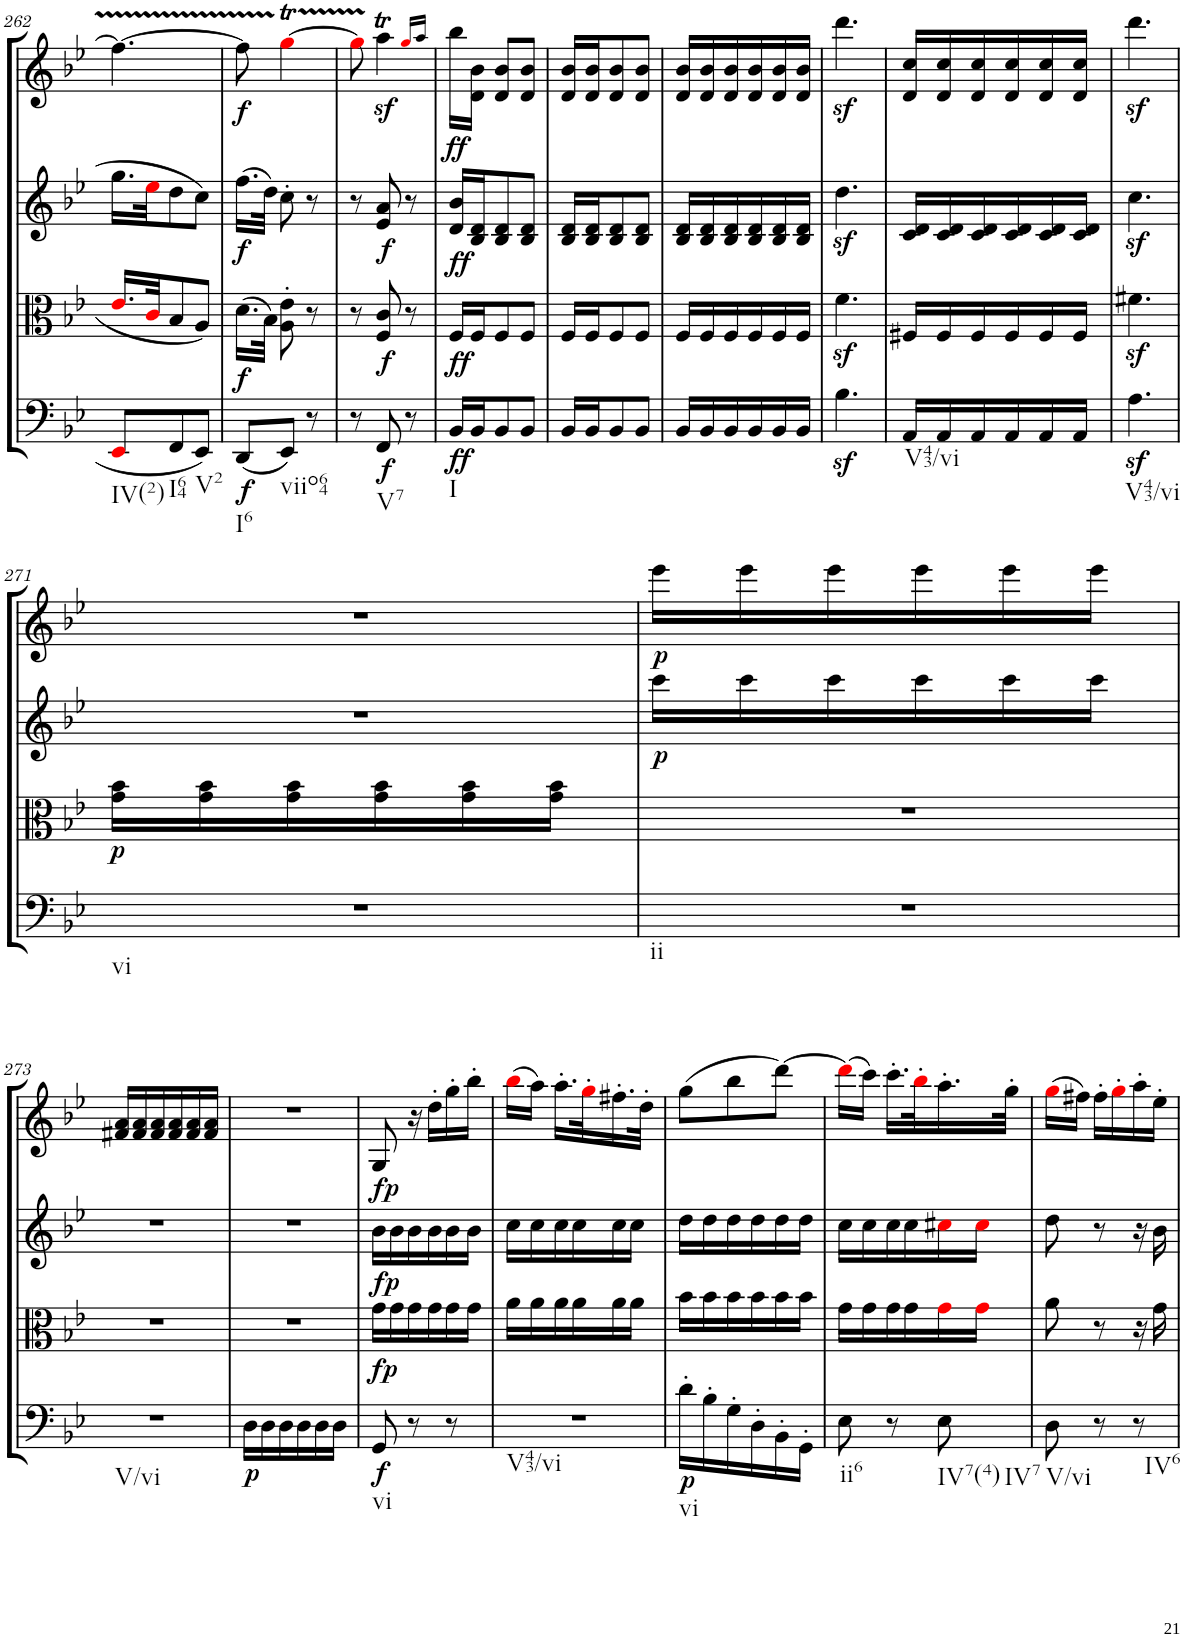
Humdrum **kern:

**kern	**dynam	**kern	**dynam	**kern	**dynam	**kern	**dynam
*part4	*part4	*part3	*part3	*part2	*part2	*part1	*part1
*staff4	*staff4	*staff3	*staff3	*staff2	*staff2	*staff1	*staff1
*I"Cello	*	*I"Viola	*	*I"2nd Violin	*	*I"1st Violin	*
*	*	*I'Vla	*	*I'Vln	*	*I'Vln	*
!!LO:PB:g=z
*clefC4	*	*clefC3	*	*clefG2	*	*clefG2	*
*k[b-e-]	*	*k[b-e-]	*	*k[b-e-]	*	*k[b-e-]	*
*B-:	*	*B-:	*	*B-:	*	*B-:	*
*M3/8	*	*M3/8	*	*M3/8	*	*M3/8	*
=262	=262	=262	=262	=262	=262	=262	=262
!LO:TX:b:t=IV(2)	!	!	!	!	!	!	!
8EE-i/L	.	16.e-i/LL	.	16.gg\LL	.	4.ff\_	.
.	.	32ci/JK	.	32ee-i\JK	.	.	.
!LO:TX:b:t=I64	!	!	!	!	!	!	!
8FF/	.	8B-/	.	8dd\	.	.	.
!LO:TX:b:t=V2	!	!	!	!	!	!	!
8EE-/J	.	8A/J	.	8cc\J	.	.	.
=263	=263	=263	=263	=263	=263	=263	=263
!LO:TX:b:t=I6	!	!	!	!	!	!	!
!	!LO:DY:b	!	!LO:DY:b	!	!LO:DY:b	!	!LO:DY:b
(8DD/L	f	(16.d\LL	f	(16.ff\LL	f	8ff\]	f
.	.	32B-\JJk)	.	32dd\JJk)	.	.	.
!LO:TX:b:t=viio64	!	!	!	!	!	!	!
8EE-/J)	.	8A\' 8e-\'	.	8cc'\	.	[4ggTi\	.
8r	.	8r	.	8r	.	.	.
=264	=264	=264	=264	=264	=264	=264	=264
8r	.	8r	.	8r	.	8ggTTTi\]	.
!LO:TX:b:t=V7	!	!	!	!	!	!	!
!	!LO:DY:b	!	!LO:DY:b	!	!LO:DY:b	!	!
8FF/	f	8F/ 8c/	f	8e-/ 8a/	f	4aaz<t\	.
8r	.	8r	.	8r	.	.	.
.	.	.	.	.	.	16qggi/LL	.
.	.	.	.	.	.	16qaa/JJ	.
=265	=265	=265	=265	=265	=265	=265	=265
!LO:TX:b:t=I	!	!	!	!	!	!	!
!	!LO:DY:b	!	!LO:DY:b	!	!LO:DY:b	!	!LO:DY:b
16BB-/LL	ff	16F/LL	ff	16d/ 16b-/LL	ff	16bb-\LL	ff
16BB-/J	.	16F/J	.	16B-/ 16d/J	.	16d\ 16b-\JJ	.
8BB-/	.	8F/	.	8B-/ 8d/	.	8d/ 8b-/L	.
8BB-/J	.	8F/J	.	8B-/ 8d/J	.	8d/ 8b-/J	.
=266	=266	=266	=266	=266	=266	=266	=266
16BB-/LL	.	16F/LL	.	16B-/ 16d/LL	.	16d/ 16b-/LL	.
16BB-/J	.	16F/J	.	16B-/ 16d/J	.	16d/ 16b-/J	.
8BB-/	.	8F/	.	8B-/ 8d/	.	8d/ 8b-/	.
8BB-/J	.	8F/J	.	8B-/ 8d/J	.	8d/ 8b-/J	.
=267	=267	=267	=267	=267	=267	=267	=267
16BB-/LL	.	16F/LL	.	16B-/ 16d/LL	.	16d/ 16b-/LL	.
16BB-/	.	16F/	.	16B-/ 16d/	.	16d/ 16b-/	.
16BB-/	.	16F/	.	16B-/ 16d/	.	16d/ 16b-/	.
16BB-/	.	16F/	.	16B-/ 16d/	.	16d/ 16b-/	.
16BB-/	.	16F/	.	16B-/ 16d/	.	16d/ 16b-/	.
16BB-/JJ	.	16F/JJ	.	16B-/ 16d/JJ	.	16d/ 16b-/JJ	.
=268	=268	=268	=268	=268	=268	=268	=268
4.B-z<\	.	4.fz<\	.	4.ddz<\	.	4.dddz<\	.
=269	=269	=269	=269	=269	=269	=269	=269
!LO:TX:b:t=V43/vi	!	!	!	!	!	!	!
16AA/LL	.	16F#X/LL	.	16c/ 16d/LL	.	16d/ 16cc/LL	.
16AA/	.	16F#/	.	16c/ 16d/	.	16d/ 16cc/	.
16AA/	.	16F#/	.	16c/ 16d/	.	16d/ 16cc/	.
16AA/	.	16F#/	.	16c/ 16d/	.	16d/ 16cc/	.
16AA/	.	16F#/	.	16c/ 16d/	.	16d/ 16cc/	.
16AA/JJ	.	16F#/JJ	.	16c/ 16d/JJ	.	16d/ 16cc/JJ	.
=270	=270	=270	=270	=270	=270	=270	=270
!LO:TX:b:t=V43/vi	!	!	!	!	!	!	!
4.Az<\	.	4.f#Xz<\	.	4.ccz<\	.	4.dddz<\	.
!!LO:LB:g=z
=271	=271	=271	=271	=271	=271	=271	=271
!LO:TX:b:t=vi	!	!	!	!	!	!	!
!	!	!	!LO:DY:b	!	!	!	!
4.r	.	16g\ 16b-\LL	p	4.r	.	4.r	.
.	.	16g\ 16b-\	.	.	.	.	.
.	.	16g\ 16b-\	.	.	.	.	.
.	.	16g\ 16b-\	.	.	.	.	.
.	.	16g\ 16b-\	.	.	.	.	.
.	.	16g\ 16b-\JJ	.	.	.	.	.
=272	=272	=272	=272	=272	=272	=272	=272
!LO:TX:b:t=ii	!	!	!	!	!	!	!
!	!	!	!	!	!LO:DY:b	!	!LO:DY:b
4.r	.	4.r	.	16ccc\LL	p	16eee-\LL	p
.	.	.	.	16ccc\	.	16eee-\	.
.	.	.	.	16ccc\	.	16eee-\	.
.	.	.	.	16ccc\	.	16eee-\	.
.	.	.	.	16ccc\	.	16eee-\	.
.	.	.	.	16ccc\JJ	.	16eee-\JJ	.
!!LO:LB:g=z
=273	=273	=273	=273	=273	=273	=273	=273
!LO:TX:b:t=V/vi	!	!	!	!	!	!	!
4.r	.	4.r	.	4.r	.	16f#X/ 16a/LL	.
.	.	.	.	.	.	16f#/ 16a/	.
.	.	.	.	.	.	16f#/ 16a/	.
.	.	.	.	.	.	16f#/ 16a/	.
.	.	.	.	.	.	16f#/ 16a/	.
.	.	.	.	.	.	16f#/ 16a/JJ	.
=274	=274	=274	=274	=274	=274	=274	=274
!	!LO:DY:b	!	!	!	!	!	!
16D\LL	p	4.r	.	4.r	.	4.r	.
16D\	.	.	.	.	.	.	.
16D\	.	.	.	.	.	.	.
16D\	.	.	.	.	.	.	.
16D\	.	.	.	.	.	.	.
16D\JJ	.	.	.	.	.	.	.
=275	=275	=275	=275	=275	=275	=275	=275
!LO:TX:b:t=vi	!	!	!	!	!	!	!
!	!LO:DY:b	!	!LO:DY:b	!	!	!	!
!	!	!	!LO:DY:n=1:a	!	!LO:DY:a	!	!
8GG/	f	16g\LL	fp fp	16b-\LL	fp	8G/	.
.	.	16g\	.	16b-\	.	.	.
8r	.	16g\	.	16b-\	.	16r	.
.	.	16g\	.	16b-\	.	16dd'\LL	.
8r	.	16g\	.	16b-\	.	16gg'\	.
.	.	16g\JJ	.	16b-\JJ	.	16bb-'\JJ	.
=276	=276	=276	=276	=276	=276	=276	=276
!LO:TX:b:t=V43/vi	!	!	!	!	!	!	!
4.r	.	16a\LL	.	16cc\LL	.	(16bb-i\LL	.
.	.	16a\	.	16cc\	.	16aa\JJ)	.
.	.	16a\	.	16cc\	.	16.aa'\LL	.
.	.	16a\	.	16cc\	.	.	.
.	.	.	.	.	.	32gg'i\K	.
.	.	16a\	.	16cc\	.	16.ff#X'\	.
.	.	16a\JJ	.	16cc\JJ	.	.	.
.	.	.	.	.	.	32dd'\JJk	.
=277	=277	=277	=277	=277	=277	=277	=277
!LO:TX:b:t=vi	!	!	!	!	!	!	!
!	!LO:DY:b	!	!	!	!	!	!
16d'\LL	p	16b-\LL	.	16dd\LL	.	(8gg\L	.
16B-'\	.	16b-\	.	16dd\	.	.	.
16G'\	.	16b-\	.	16dd\	.	8bb-\	.
16D'\	.	16b-\	.	16dd\	.	.	.
16BB-'\	.	16b-\	.	16dd\	.	[8ddd\J)	.
16GG'\JJ	.	16b-\JJ	.	16dd\JJ	.	.	.
=278	=278	=278	=278	=278	=278	=278	=278
!LO:TX:b:t=ii6	!	!	!	!	!	!	!
8E-\	.	16g\LL	.	16cc\LL	.	(16dddi\LL]	.
.	.	16g\	.	16cc\	.	16ccc\JJ)	.
8r	.	16g\	.	16cc\	.	16.ccc'\LL	.
.	.	16g\	.	16cc\	.	.	.
.	.	.	.	.	.	32bb-'i\K	.
!LO:TX:b:t=IV7(4)	!	!	!	!	!	!	!
!LO:TX:b:t=IV7	!	!	!	!	!	!	!
8E-\	.	16gi\	.	16cc#Xi\	.	16.aa'\	.
.	.	16gi\JJ	.	16cc#i\JJ	.	.	.
.	.	.	.	.	.	32gg'\JJk	.
=279	=279	=279	=279	=279	=279	=279	=279
!LO:TX:b:t=V/vi	!	!	!	!	!	!	!
8D\	.	8a\	.	8dd\	.	(16ggi\LL	.
.	.	.	.	.	.	16ff#X\JJ)	.
8r	.	8r	.	8r	.	16ff#'\LL	.
.	.	.	.	.	.	16gg'i\	.
!LO:TX:b:t=IV6	!	!	!	!	!	!	!
8r	.	16r	.	16r	.	16aa'\	.
.	.	16g\	.	16b-\	.	16ee-'\JJ	.
=	=	=	=	=	=	=	=
*-	*-	*-	*-	*-	*-	*-	*-
